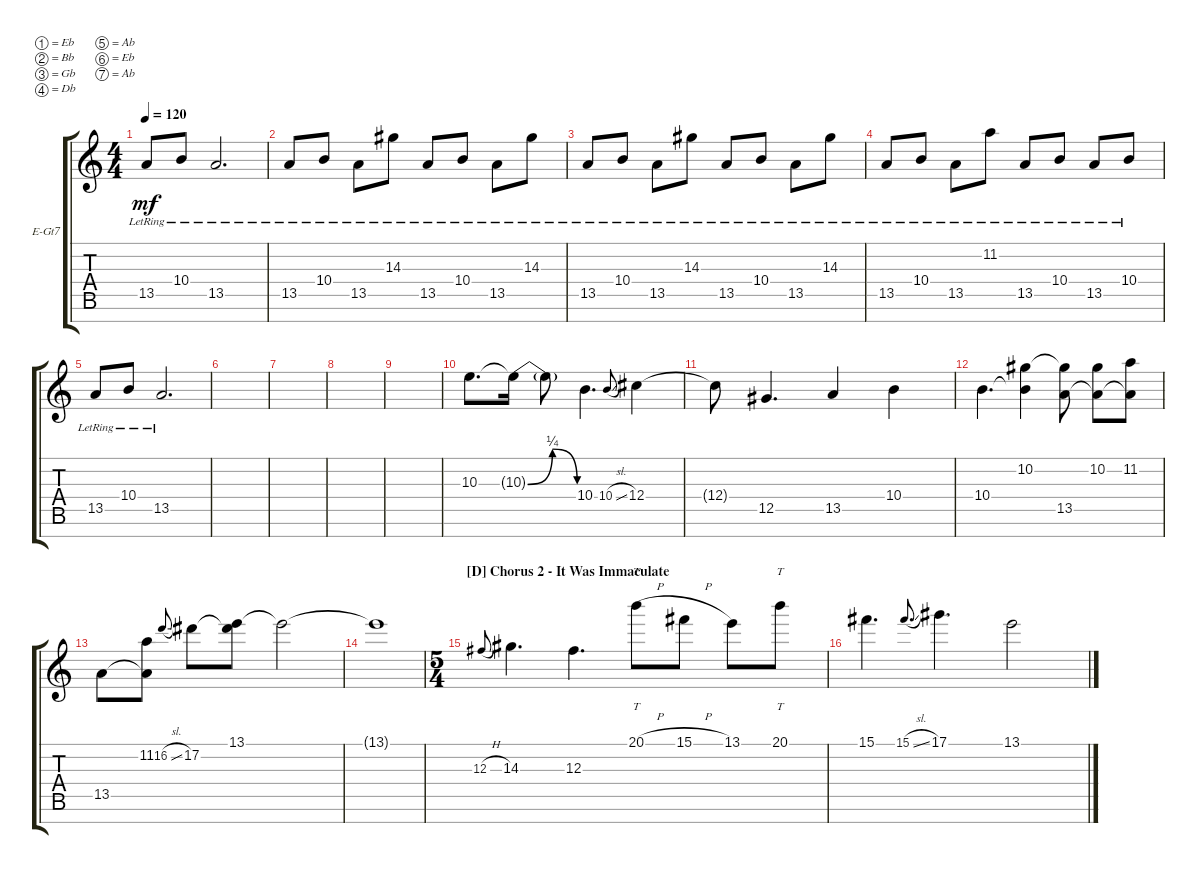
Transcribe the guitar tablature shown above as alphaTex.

\defaultSystemsLayout 4
\bracketExtendMode groupsimilarinstruments
\firstSystemTrackNameOrientation horizontal
\otherSystemsTrackNameOrientation horizontal
\track ("Lead/Harmony Quiet" "E-Gt7") {instrument distortionguitar}
\staff {score tabs}
\tuning (Eb4 Bb3 Gb3 Db3 Ab2 Eb2 Ab1)
\ts (4 4)
\tempo 120
\clef g2
\ks c
13.5{lr}.8{dy mf} 10.4{lr}.8 13.5{lr}.2{d} |
13.5{lr}.8 10.4{lr}.8 13.5{lr}.8 14.3{lr}.8 13.5{lr}.8 10.4{lr}.8 13.5{lr}.8 14.3{lr}.8 |
13.5{lr}.8 10.4{lr}.8 13.5{lr}.8 14.3{lr}.8 13.5{lr}.8 10.4{lr}.8 13.5{lr}.8 14.3{lr}.8 |
13.5{lr}.8 10.4{lr}.8 13.5{lr}.8 11.2{lr}.8 13.5{lr}.8 10.4{lr}.8 13.5{lr}.8 10.4{lr}.8 |
13.5{lr}.8 10.4{lr}.8 13.5{lr}.2{d} |
|
|
|
|
10.3.8{d} 10.3{be (bendrelease 0 0 10.2 1 20.4 1 30 0) t}.16 10.3{t}.8 10.4.4{d} 10.4{sl}.8{gr onbeat} 12.4.4 |
12.4{t}.8 12.5.4{d} 13.5.4 10.4.4 |
10.4.4{d} (10.2 10.4{t}).4 (13.5 10.2{t}).8 (10.2 13.5{t}).8 (11.2 13.5{t}).8 |
13.5.8 (11.2 13.5{t}).8 16.2{sl}.8{gr onbeat} 17.2.8 (13.1 17.2{t}).8 13.1{t}.2 |
13.1{t}.1 |
\ts (5 4)
\section ("D" "Chorus 2 - It Was Immaculate")
12.3{h}.8{gr onbeat} 14.3.4{d} 12.3.4{d} 20.1{h}.8{tt} 15.1{h}.8 13.1.8 20.1.8{tt} |
15.1.4{d} 15.1{sl}.8{d gr onbeat} 17.1.4{d} 13.1.2
